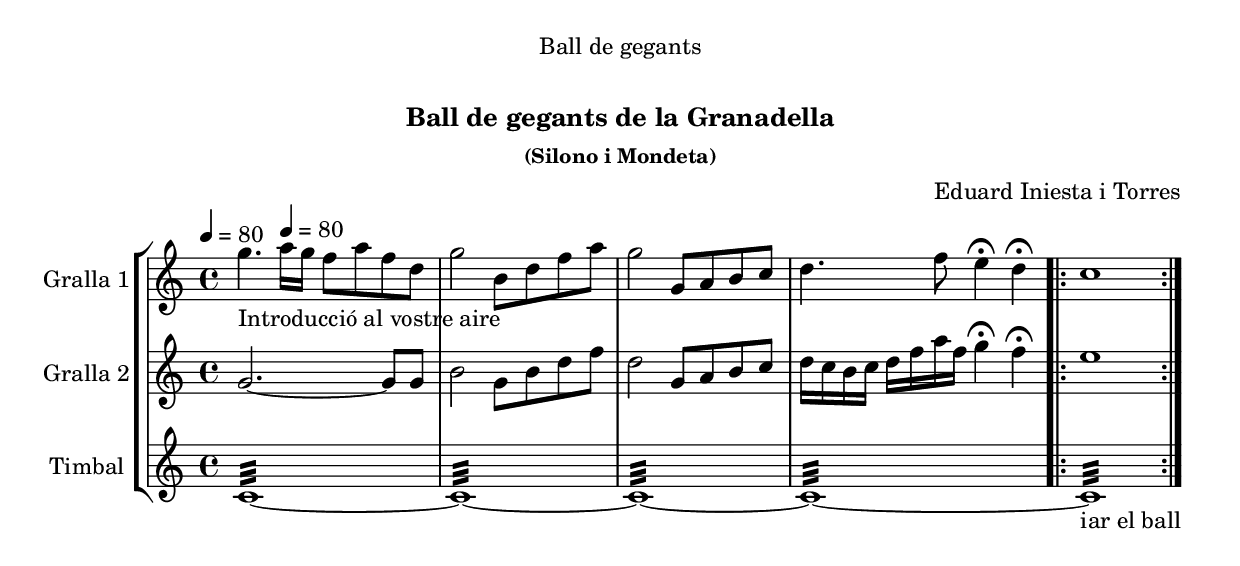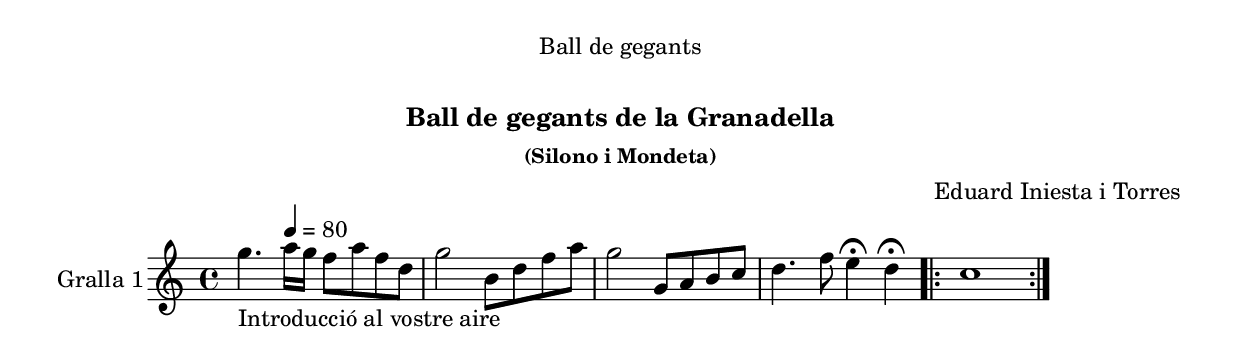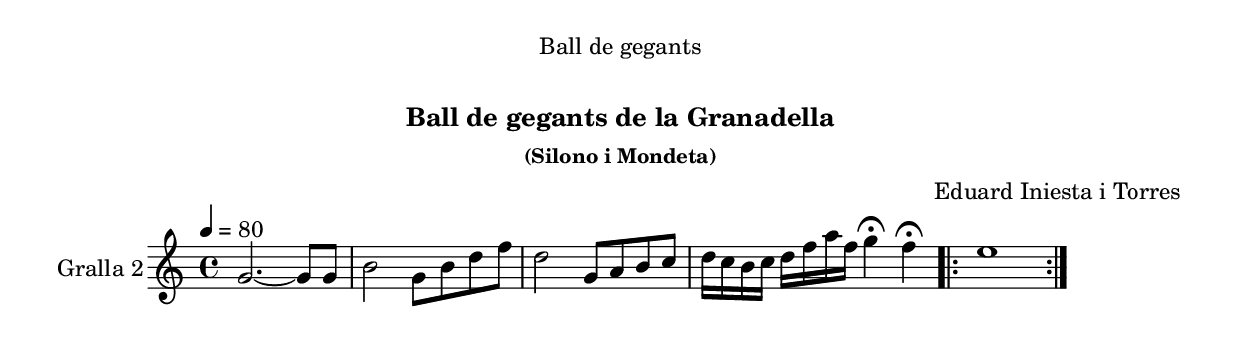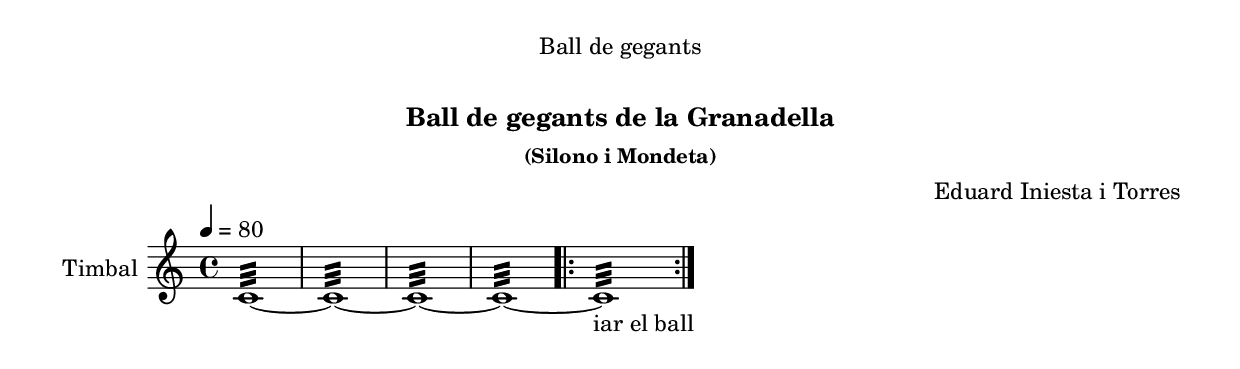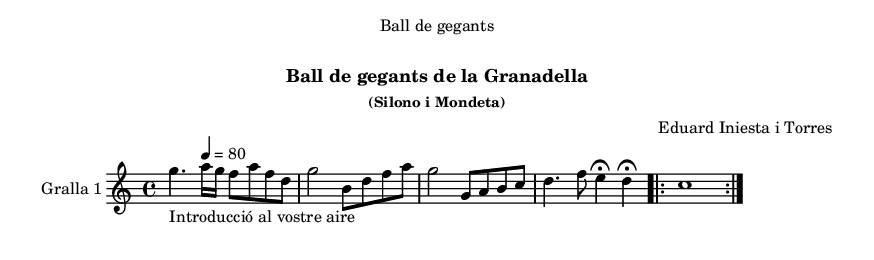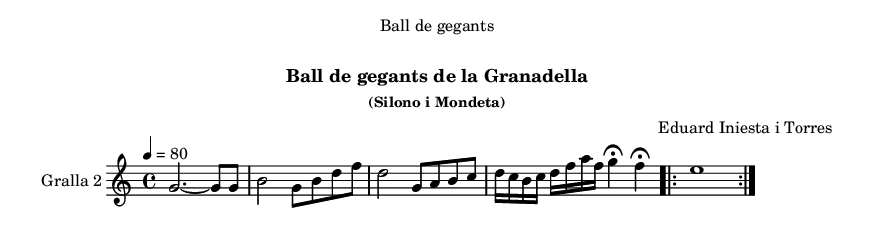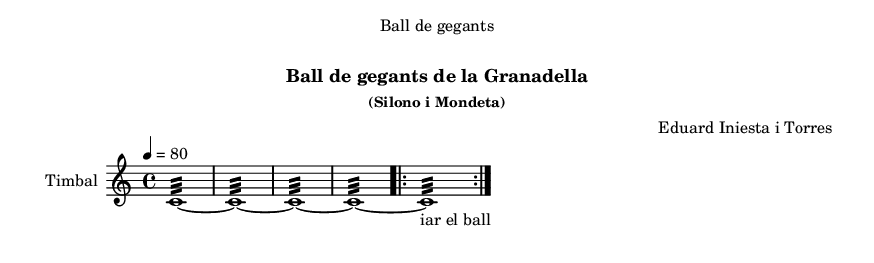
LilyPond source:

\version "2.16.0"

\header {
  dedication="Ball de gegants"
  title="   "
  subtitle="Ball de gegants de la Granadella"
  subsubtitle="(Silono i Mondeta)"
  poet=""
  meter=""
  piece=""
  composer="Eduard Iniesta i Torres"
  arranger=""
  opus=""
  instrument=""
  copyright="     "
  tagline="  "
}

liniaroAa =
\relative g''
{
  \clef treble
  \key c \major
  \time 4/4
  g4. _"Introducció al vostre aire" \tempo 4 = 80 a16 g f8 a f d  |
  g2 b,8 d f a  |
  g2 g,8 a b c  |
  d4. f8 e4\fermata d\fermata  |
  %05
  \repeat volta 2 { c1  | }
}

liniaroAb =
\relative g'
{
  \tempo 4 = 80
  \clef treble
  \key c \major
  \time 4/4
  g2. ~ g8 g  |
  b2 g8 b d f  |
  d2 g,8 a b c  |
  d16 c b c d f a f g4\fermata f\fermata  |
  %05
  \repeat volta 2 { e1  | }
}

liniaroAc =
\drummode
{
  \tempo 4 = 80
  \time 4/4
  tomfl1:32 ~  |
  tomfl1:32 ~  |
  tomfl1:32 ~  |
  tomfl1:32 ~  |
  %05
  \repeat volta 2 { tomfl1:32 _"iar el ball"  | }
}

\book {

\paper {
  print-page-number = false
}

\bookpart {
  \score {
    \new StaffGroup {
      \override Score.RehearsalMark #'self-alignment-X = #LEFT
      <<
        \new Staff \with {instrumentName = #"Gralla 1" } \liniaroAa
        \new Staff \with {instrumentName = #"Gralla 2" } \liniaroAb
        \new Staff \with {instrumentName = #"Timbal" } \liniaroAc
      >>
    }
    \layout {}
  }\score { \unfoldRepeats
    \new StaffGroup {
      \override Score.RehearsalMark #'self-alignment-X = #LEFT
      <<
        \new Staff \with {instrumentName = #"Gralla 1" } \liniaroAa
        \new Staff \with {instrumentName = #"Gralla 2" } \liniaroAb
        \new Staff \with {instrumentName = #"Timbal" } \liniaroAc
      >>
    }
    \midi {}
  }
}

\bookpart {
  \header {}
  \score {
    \new StaffGroup {
      \override Score.RehearsalMark #'self-alignment-X = #LEFT
      <<
        \new Staff \with {instrumentName = #"Gralla 1" } \liniaroAa
      >>
    }
    \layout {}
  }\score { \unfoldRepeats
    \new StaffGroup {
      \override Score.RehearsalMark #'self-alignment-X = #LEFT
      <<
        \new Staff \with {instrumentName = #"Gralla 1" } \liniaroAa
      >>
    }
    \midi {}
  }
}

\bookpart {
  \header {}
  \score {
    \new StaffGroup {
      \override Score.RehearsalMark #'self-alignment-X = #LEFT
      <<
        \new Staff \with {instrumentName = #"Gralla 2" } \liniaroAb
      >>
    }
    \layout {}
  }\score { \unfoldRepeats
    \new StaffGroup {
      \override Score.RehearsalMark #'self-alignment-X = #LEFT
      <<
        \new Staff \with {instrumentName = #"Gralla 2" } \liniaroAb
      >>
    }
    \midi {}
  }
}

\bookpart {
  \header {}
  \score {
    \new StaffGroup {
      \override Score.RehearsalMark #'self-alignment-X = #LEFT
      <<
        \new Staff \with {instrumentName = #"Timbal" } \liniaroAc
      >>
    }
    \layout {}
  }\score { \unfoldRepeats
    \new StaffGroup {
      \override Score.RehearsalMark #'self-alignment-X = #LEFT
      <<
        \new Staff \with {instrumentName = #"Timbal" } \liniaroAc
      >>
    }
    \midi {}
  }
}

}

\book {

\paper {
  print-page-number = false
  #(set-paper-size "a6landscape")
  #(layout-set-staff-size 14)
}

\bookpart {
  \header {}
  \score {
    \new StaffGroup {
      \override Score.RehearsalMark #'self-alignment-X = #LEFT
      <<
        \new Staff \with {instrumentName = #"Gralla 1" } \liniaroAa
      >>
    }
    \layout {}
  }
}

\bookpart {
  \header {}
  \score {
    \new StaffGroup {
      \override Score.RehearsalMark #'self-alignment-X = #LEFT
      <<
        \new Staff \with {instrumentName = #"Gralla 2" } \liniaroAb
      >>
    }
    \layout {}
  }
}

\bookpart {
  \header {}
  \score {
    \new StaffGroup {
      \override Score.RehearsalMark #'self-alignment-X = #LEFT
      <<
        \new Staff \with {instrumentName = #"Timbal" } \liniaroAc
      >>
    }
    \layout {}
  }
}

}

